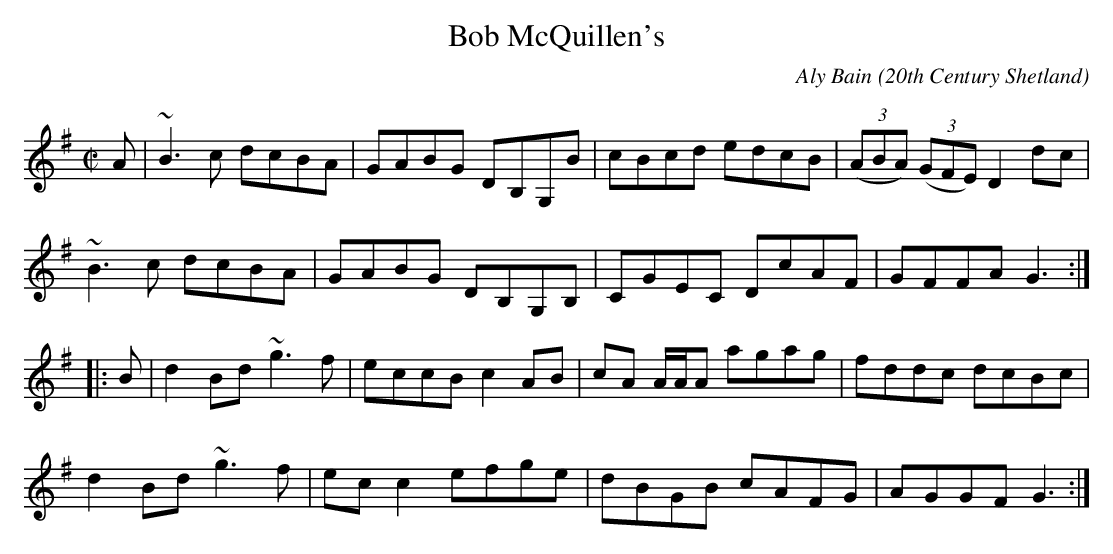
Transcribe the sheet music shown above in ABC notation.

X:1
T:Bob McQuillen's
C:Aly Bain
O:20th Century Shetland
Q:333
L:1/8
M:C|
K:G
A|~B3 c dcBA|GABG DB,G,B|cBcd edcB|(3(ABA) (3(GFE) D2 dc|
~B3 c dcBA|GABG DB,G,B,|CGEC DcAF|GFFA G3:|
|:B|d2 Bd ~g3 f|eccB c2 AB|cA A/A/A agag|fddc dcBc|
d2 Bd ~g3 f|ec c2 efge|dBGB cAFG|AGGF G3:|
